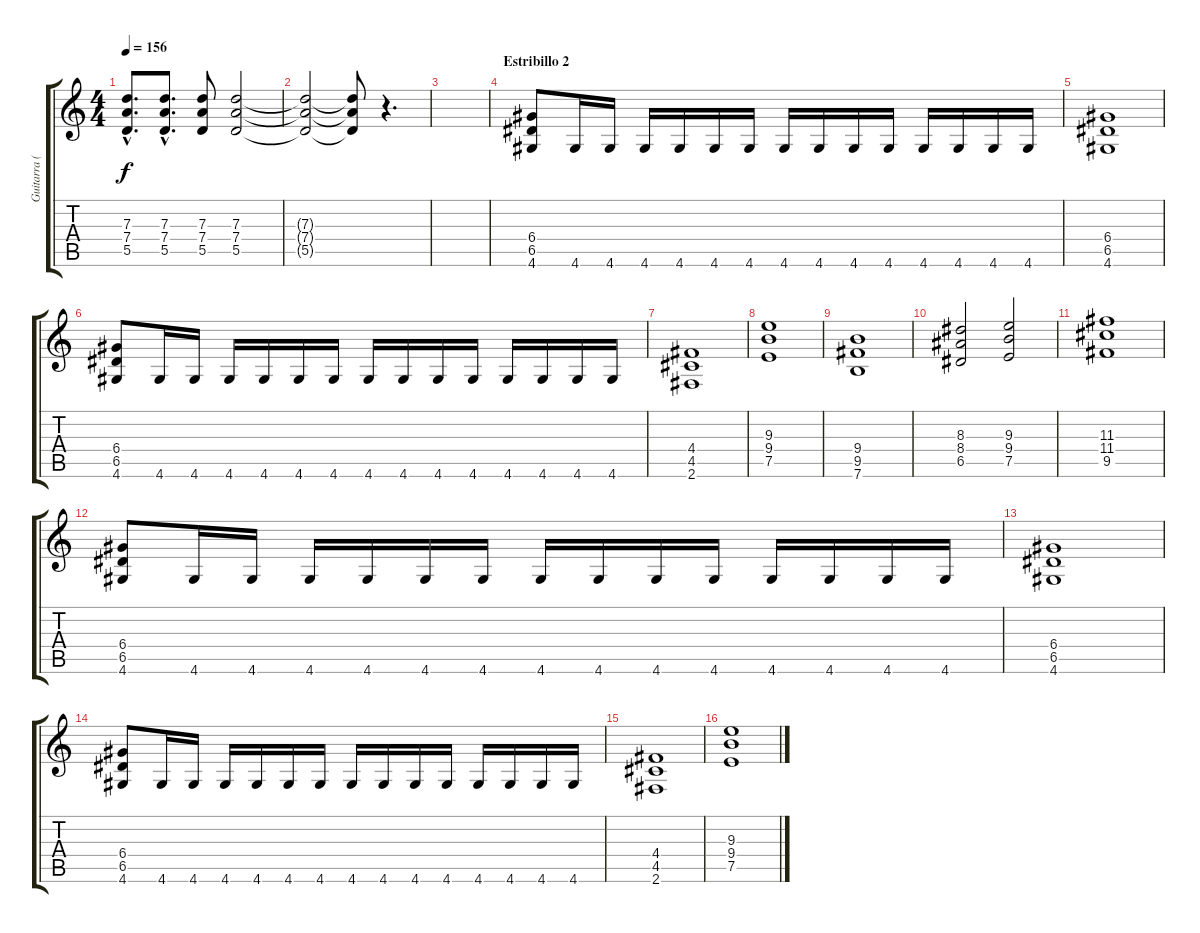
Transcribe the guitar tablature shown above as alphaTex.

\track ("Guitarra (Jero)" "Guitarra (") {instrument distortionguitar}
\staff {score tabs}
\tuning (E4 B3 G3 D3 A2 E2) {hide}
\ts (4 4)
\tempo 156
\clef g2
\ks c
(7.3{hac} 7.4{hac} 5.5{hac}).8{d dy f} (7.3{hac} 7.4{hac} 5.5{hac}).8{d} (7.3 7.4 5.5).8 (7.3 7.4 5.5).2 |
(7.3{t} 7.4{t} 5.5{t}).2 (7.3{t} 7.4{t} 5.5{t}).8 r.4{d} |
|
\section ("" "Estribillo 2")
(6.4 6.5 4.6).8 4.6.16 4.6.16 4.6.16 4.6.16 4.6.16 4.6.16 4.6.16 4.6.16 4.6.16 4.6.16 4.6.16 4.6.16 4.6.16 4.6.16 |
(6.4 6.5 4.6).1 |
(6.4 6.5 4.6).8 4.6.16 4.6.16 4.6.16 4.6.16 4.6.16 4.6.16 4.6.16 4.6.16 4.6.16 4.6.16 4.6.16 4.6.16 4.6.16 4.6.16 |
(4.4 4.5 2.6).1 |
(9.3 9.4 7.5).1 |
(9.4 9.5 7.6).1 |
(8.3 8.4 6.5).2 (9.3 9.4 7.5).2 |
(11.3 11.4 9.5).1 |
(6.4 6.5 4.6).8 4.6.16 4.6.16 4.6.16 4.6.16 4.6.16 4.6.16 4.6.16 4.6.16 4.6.16 4.6.16 4.6.16 4.6.16 4.6.16 4.6.16 |
(6.4 6.5 4.6).1 |
(6.4 6.5 4.6).8 4.6.16 4.6.16 4.6.16 4.6.16 4.6.16 4.6.16 4.6.16 4.6.16 4.6.16 4.6.16 4.6.16 4.6.16 4.6.16 4.6.16 |
(4.4 4.5 2.6).1 |
(9.3 9.4 7.5).1
